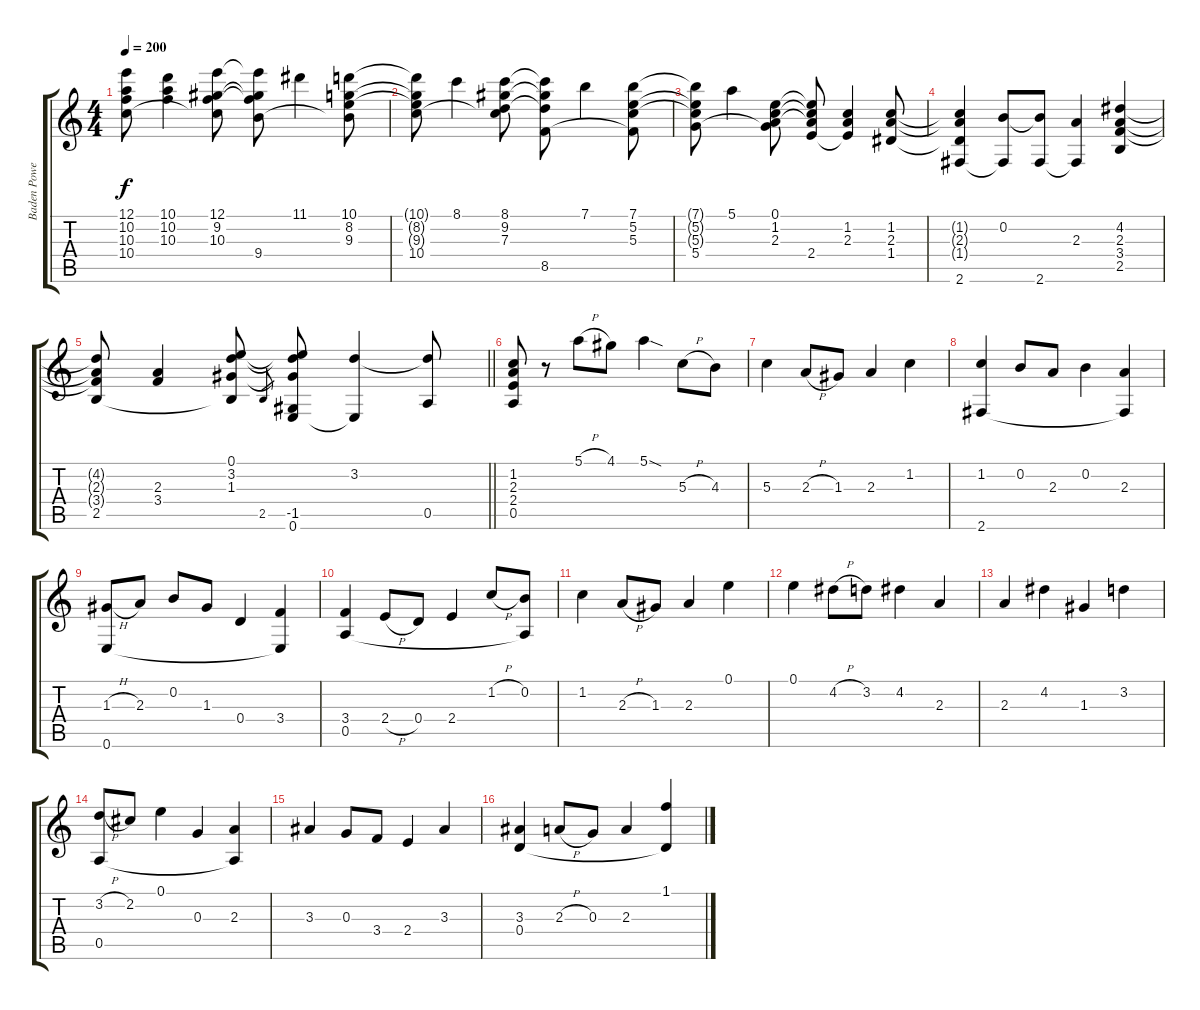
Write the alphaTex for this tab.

\track ("Baden Powell" "Baden Powe") {instrument acousticguitarsteel}
\staff {score tabs}
\tuning (E4 B3 G3 D3 A2 E2) {hide}
\ts (4 4)
\tempo 200
\clef g2
\ks c
(12.1{t} 10.2{t} 10.3{t} 10.4).8{dy f} (10.1 10.2 10.3).4 (12.1 9.2 10.3 10.4{t}).8 (12.1{t} 9.2{t} 10.3{t} 9.4).8 11.1.4 (10.1 8.2 9.3 9.4{t}).8 |
(10.1{t} 8.2{t} 9.3{t} 10.4).8 8.1.4 (8.1 9.2 7.3 10.4{t}).8 (8.1{t} 9.2{t} 7.3{t} 8.5).8 7.1.4 (7.1 5.2 5.3 8.5{t}).8 |
(7.1{t} 5.2{t} 5.3{t} 5.4).8 5.1.4 (0.1 1.2 2.3 5.4{t}).8 (0.1{t} 1.2{t} 2.3{t} 2.4).8 (1.2 2.3 2.4{t}).4 (1.2 2.3 1.4).8 |
(1.2{t} 2.3{t} 1.4{t} 2.6).4 (0.2 2.6{t}).8 (0.2{t} 2.6).8 (2.3 2.6{t}).4 (4.2 2.3 3.4 2.5).4 |
\barLineRight lightlight
(4.2{t} 2.3{t} 3.4{t} 2.5).8 (2.3 3.4).4 (0.1 3.2 1.3 2.5{t}).8 2.5.8{gr} (0.1{t} 3.2{t} 1.3{t} -1.5 0.6).8 (3.2 0.6{t}).4 (3.2{t} 0.5).8 |
(1.2 2.3 2.4 0.5).8 r.8 5.1{h}.8 4.1.8 5.1{sod}.4 5.3{h}.8 4.3.8 |
5.3.4 2.3{h}.8 1.3.8 2.3.4 1.2.4 |
(1.2 2.6).4 0.2.8 2.3.8 0.2.4 (2.3 2.6{t}).4 |
(1.3{h} 0.6).8 2.3.8 0.2.8 1.3.8 0.4.4 (3.4 0.6{t}).4 |
(3.4 0.5).4 2.4{h}.8 0.4.8 2.4.4 1.2{h}.8 (0.2 0.5{t}).8 |
1.2.4 2.3{h}.8 1.3.8 2.3.4 0.1.4 |
0.1.4 4.2{h}.8 3.2.8 4.2.4 2.3.4 |
2.3.4 4.2.4 1.3.4 3.2.4 |
(3.2{h} 0.5).8 2.2.8 0.1.4 0.3.4 (2.3 0.5{t}).4 |
3.3.4 0.3.8 3.4.8 2.4.4 3.3.4 |
(3.3 0.4).4 2.3{h}.8 0.3.8 2.3.4 (1.1 0.4{t}).4
